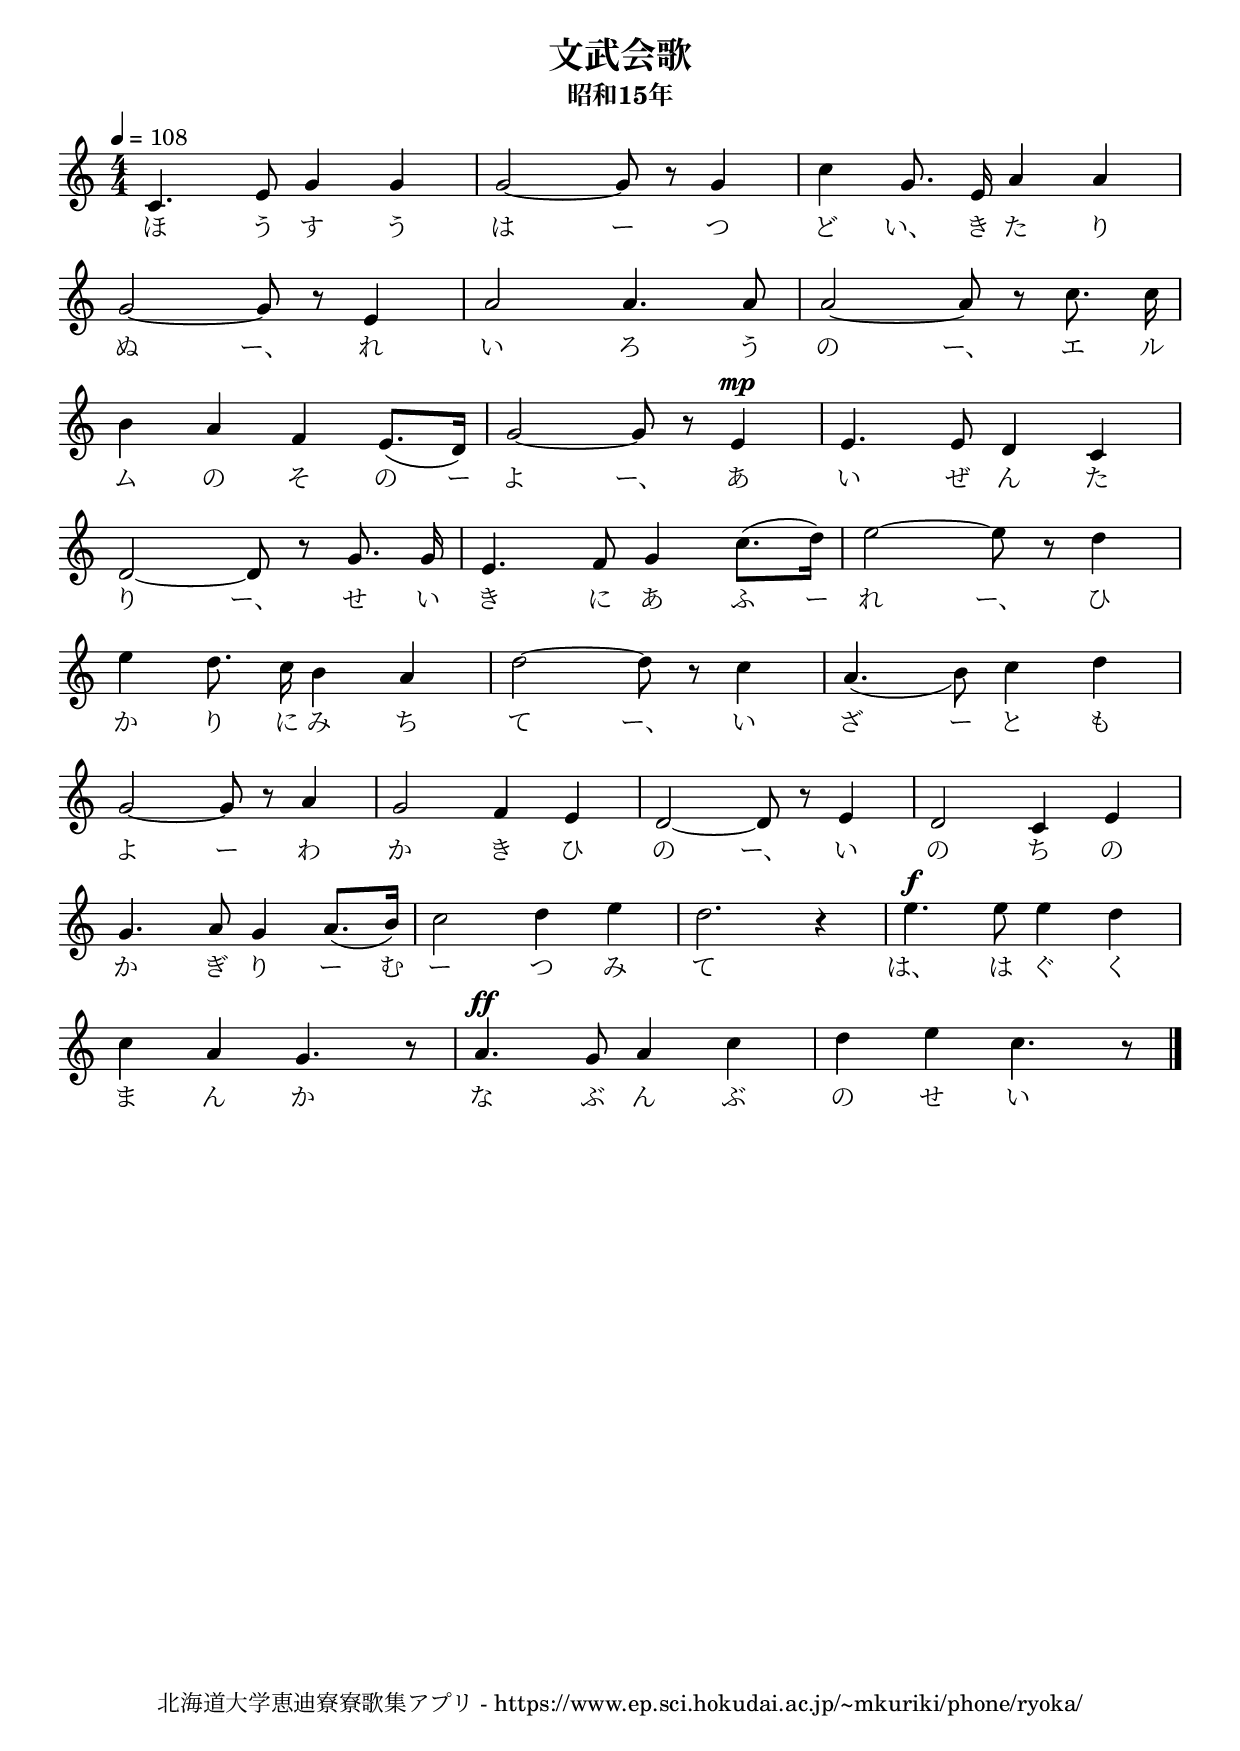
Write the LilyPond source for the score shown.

\version "2.18.2"

\paper {indent = 0}

\header {
  title = "文武会歌"
  subtitle = "昭和15年"
  composer = ""
  poet = ""
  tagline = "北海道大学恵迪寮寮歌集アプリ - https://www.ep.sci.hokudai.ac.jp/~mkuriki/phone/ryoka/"
}


melody = \relative c'{
  \tempo 4 = 108
  \autoBeamOff
  \numericTimeSignature
  \override BreathingSign.text = \markup { \musicglyph #"scripts.upedaltoe" } % ブレスの記号指定
  \key c \major
  \time 4/4
  \set melismaBusyProperties = #'()
  c4. e8 g4 g4 |
  g2 ~ g8 r8 g4 |
  c4 g8. e16 a4 a4 | \break
  g2 ~ g8 r8 e4 |
  a2 a4. a8 |
  a2 ~ a8 r8 c8. c16 | \break
  b4 a4 f4 e8. ([ d16 ]) |
  g2 ~ g8 r8 e4 ^\mp |
  e4. e8 d4 c4 | \break
  d2 ~ d8 r8 g8. g16 |
  e4. f8 g4 c8. ([ d16 ]) |
  e2 ~ e8 r8 d4 | \break
  e4 d8. c16 b4 a4 |
  d2 ~ d8 r8 c4 |
  a4. _( b8 ) c4 d4 | \break
  g,2 ~ g8 r8 a4 |
  g2 f4 e4 |
  d2 ~ d8 r8 e4 |
  d2 c4 e4 | \break
  g4. a8 g4 a8. ([ b16 ]) |
  c2 d4 e4 |
  d2. r4 |
  e4. ^\f e8 e4 d4 | \break
  c4 a4 g4. r8 |
  a4. ^\ff g8 a4 c4 |
  d4 e4 c4. r8 
  \bar "|."
}

text = \lyricmode {
  ほ う す う は ー つ ど い、 き た り
  ぬ ー、 れ い ろ う の ー、 エ ル
  ム の そ の ー よ ー、 あ い ぜ ん た
  り ー、 せ い き に あ ふ ー れ ー、 ひ
  か り に み ち て ー、 い ざ ー と も
  よ ー わ か き ひ の ー、 い の ち の
  か ぎ り ー む ー つ み て は、 は ぐ く ま
  ん か な ぶ ん ぶ の せ い か。
}

harmony = \chordmode {
}

\score {
  <<
    % メロディーライン
    \new Voice = "one"{\melody}
    % 歌詞
    \new Lyrics \lyricsto "one" \text
    % 太鼓
    % \new DrumStaff \with{
    %   \remove "Time_signature_engraver"
    %   drumStyleTable = #percussion-style
    %   \override StaffSymbol.line-count = #1
    %   \hide Stem
    % }
    % \drum
  >>
  
\midi {}
\layout {
  \context {
    \Score
    \remove "Bar_number_engraver"
  }
}

}


